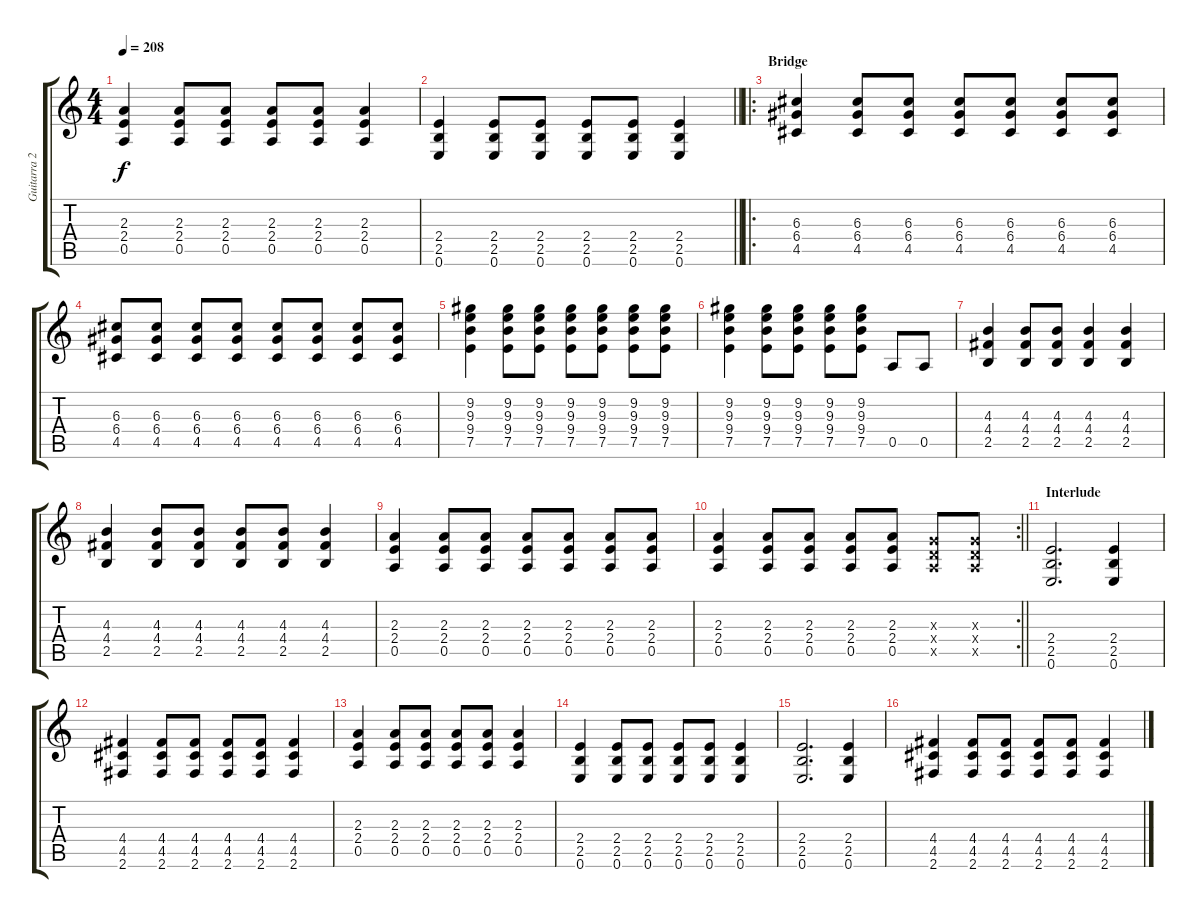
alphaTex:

\track ("Guitarra 2" "Guitarra 2") {instrument distortionguitar}
\staff {score tabs}
\tuning (E4 B3 G3 D3 A2 E2) {hide}
\ts (4 4)
\tempo 208
\clef g2
\ks c
(2.3 2.4 0.5).4{dy f} (2.3 2.4 0.5).8 (2.3 2.4 0.5).8 (2.3 2.4 0.5).8 (2.3 2.4 0.5).8 (2.3 2.4 0.5).4 |
\barLineRight lightlight
(2.4 2.5 0.6).4 (2.4 2.5 0.6).8 (2.4 2.5 0.6).8 (2.4 2.5 0.6).8 (2.4 2.5 0.6).8 (2.4 2.5 0.6).4 |
\ro
\section ("" "Bridge")
(6.3 6.4 4.5).4 (6.3 6.4 4.5).8 (6.3 6.4 4.5).8 (6.3 6.4 4.5).8 (6.3 6.4 4.5).8 (6.3 6.4 4.5).8 (6.3 6.4 4.5).8 |
(6.3 6.4 4.5).8 (6.3 6.4 4.5).8 (6.3 6.4 4.5).8 (6.3 6.4 4.5).8 (6.3 6.4 4.5).8 (6.3 6.4 4.5).8 (6.3 6.4 4.5).8 (6.3 6.4 4.5).8 |
(9.2 9.3 9.4 7.5).4 (9.2 9.3 9.4 7.5).8 (9.2 9.3 9.4 7.5).8 (9.2 9.3 9.4 7.5).8 (9.2 9.3 9.4 7.5).8 (9.2 9.3 9.4 7.5).8 (9.2 9.3 9.4 7.5).8 |
(9.2 9.3 9.4 7.5).4 (9.2 9.3 9.4 7.5).8 (9.2 9.3 9.4 7.5).8 (9.2 9.3 9.4 7.5).8 (9.2 9.3 9.4 7.5).8 0.5.8 0.5.8 |
(4.3 4.4 2.5).4 (4.3 4.4 2.5).8 (4.3 4.4 2.5).8 (4.3 4.4 2.5).4 (4.3 4.4 2.5).4 |
(4.3 4.4 2.5).4 (4.3 4.4 2.5).8 (4.3 4.4 2.5).8 (4.3 4.4 2.5).8 (4.3 4.4 2.5).8 (4.3 4.4 2.5).4 |
(2.3 2.4 0.5).4 (2.3 2.4 0.5).8 (2.3 2.4 0.5).8 (2.3 2.4 0.5).8 (2.3 2.4 0.5).8 (2.3 2.4 0.5).8 (2.3 2.4 0.5).8 |
\rc 2
\barLineRight lightlight
(2.3 2.4 0.5).4 (2.3 2.4 0.5).8 (2.3 2.4 0.5).8 (2.3 2.4 0.5).8 (2.3 2.4 0.5).8 (0.3{x} 0.4{x} 0.5{x}).8 (0.3{x} 0.4{x} 0.5{x}).8 |
\section ("" "Interlude")
(2.4 2.5 0.6).2{d} (2.4 2.5 0.6).4 |
(4.4 4.5 2.6).4 (4.4 4.5 2.6).8 (4.4 4.5 2.6).8 (4.4 4.5 2.6).8 (4.4 4.5 2.6).8 (4.4 4.5 2.6).4 |
(2.3 2.4 0.5).4 (2.3 2.4 0.5).8 (2.3 2.4 0.5).8 (2.3 2.4 0.5).8 (2.3 2.4 0.5).8 (2.3 2.4 0.5).4 |
(2.4 2.5 0.6).4 (2.4 2.5 0.6).8 (2.4 2.5 0.6).8 (2.4 2.5 0.6).8 (2.4 2.5 0.6).8 (2.4 2.5 0.6).4 |
(2.4 2.5 0.6).2{d} (2.4 2.5 0.6).4 |
(4.4 4.5 2.6).4 (4.4 4.5 2.6).8 (4.4 4.5 2.6).8 (4.4 4.5 2.6).8 (4.4 4.5 2.6).8 (4.4 4.5 2.6).4
